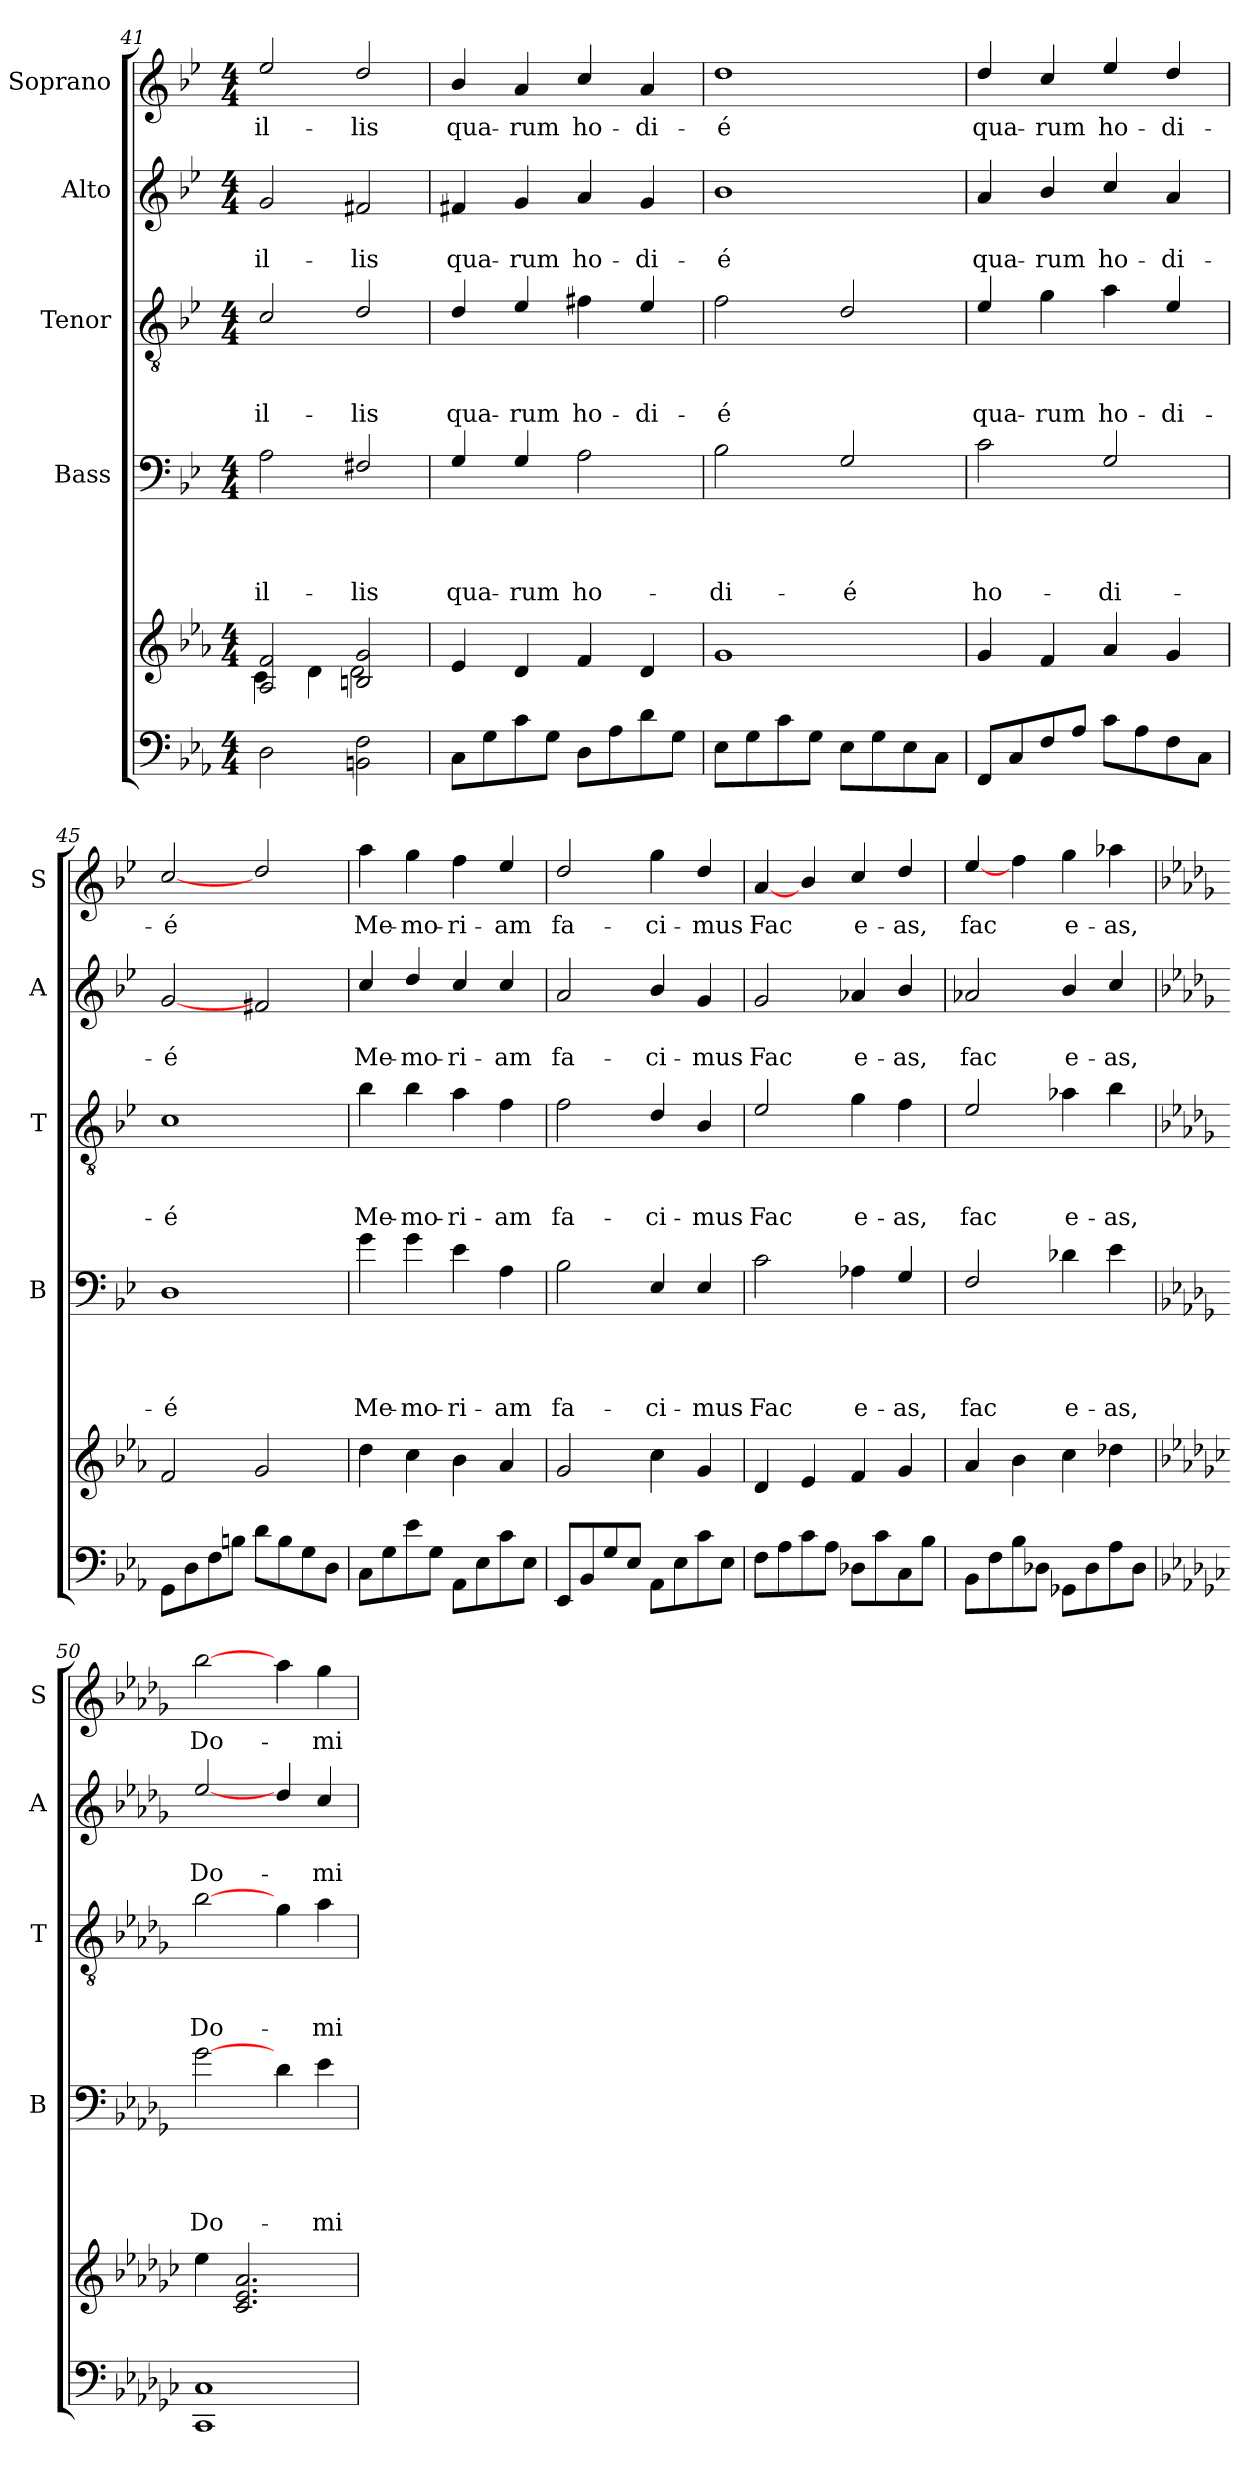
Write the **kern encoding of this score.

**kern	**kern	**kern	**text	**text	**text	**text	**kern	**text	**text	**text	**kern	**text	**text	**kern	**text
*part5	*part5	*part4	*part4	*part4	*part4	*part4	*part3	*part3	*part3	*part3	*part2	*part2	*part2	*part1	*part1
*staff6	*staff5	*staff4	*staff4	*staff4	*staff4	*staff4	*staff3	*staff3	*staff3	*staff3	*staff2	*staff2	*staff2	*staff1	*staff1
*	*	*I"Bass	*	*	*	*	*I"Tenor	*	*	*	*I"Alto	*	*	*I"Soprano	*
*	*	*I'B	*	*	*	*	*I'T	*	*	*	*I'A	*	*	*I'S	*
*clefF4	*clefG2	*clefF4	*	*	*	*	*clefGv2	*	*	*	*clefG2	*	*	*clefG2	*
*	*	*ITrd4c7	*	*	*	*	*ITrd4c7	*	*	*	*ITrd4c7	*	*	*ITrd4c7	*
*k[b-e-a-]	*k[b-e-a-]	*k[b-e-a-]	*	*	*	*	*k[b-e-a-]	*	*	*	*k[b-e-a-]	*	*	*k[b-e-a-]	*
*c:	*c:	*c:	*	*	*	*	*c:	*	*	*	*c:	*	*	*c:	*
*M4/4	*M4/4	*M4/4	*	*	*	*	*M4/4	*	*	*	*M4/4	*	*	*M4/4	*
=41	=41	=41	=41	=41	=41	=41	=41	=41	=41	=41	=41	=41	=41	=41	=41
*	*^	*	*	*	*	*	*	*	*	*	*	*	*	*	*
!	!	!	!	!	!	!	!LO:LY:b	!	!	!	!LO:LY:b	!	!	!LO:LY:b	!	!LO:LY:b
2D\	2A-/ 2f/	4c\	2D\	.	.	.	il-	2F/	.	.	il-	2c/	.	il-	2a-/	il-
.	.	4d\	.	.	.	.	.	.	.	.	.	.	.	.	.	.
!	!	!	!	!	!	!	!LO:LY:b	!	!	!	!LO:LY:b	!	!	!LO:LY:b	!	!LO:LY:b
2BBn\ 2F\	2Bn/ 2g/	2d\	2BBn/	.	.	.	-lis	2G/	.	.	-lis	2Bn/	.	-lis	2g/	-lis
=42	=42	=42	=42	=42	=42	=42	=42	=42	=42	=42	=42	=42	=42	=42	=42	=42
!	!	!	!	!	!	!	!LO:LY:b	!	!	!	!LO:LY:b	!	!	!LO:LY:b	!	!LO:LY:b
*	*v	*v	*	*	*	*	*	*	*	*	*	*	*	*	*	*
8C\L	4e-/	4C/	.	.	.	qua-	4G/	.	.	qua-	4Bn/	.	qua-	4e-/	qua-
8G\	.	.	.	.	.	.	.	.	.	.	.	.	.	.	.
!	!	!	!	!	!	!LO:LY:b	!	!	!	!LO:LY:b	!	!	!LO:LY:b	!	!LO:LY:b
8c\	4d/	4C/	.	.	.	-rum	4A-/	.	.	-rum	4c/	.	-rum	4d/	-rum
8G\J	.	.	.	.	.	.	.	.	.	.	.	.	.	.	.
!	!	!	!	!	!	!LO:LY:b	!	!	!	!LO:LY:b	!	!	!LO:LY:b	!	!LO:LY:b
8D\L	4f/	2D\	.	.	.	ho-	4Bn\	.	.	ho-	4d/	.	ho-	4f/	ho-
8A-\	.	.	.	.	.	.	.	.	.	.	.	.	.	.	.
!	!	!	!	!	!	!	!	!	!	!LO:LY:b	!	!	!LO:LY:b	!	!LO:LY:b
8d\	4d/	.	.	.	.	.	4A-/	.	.	-di-	4c/	.	-di-	4d/	-di-
8G\J	.	.	.	.	.	.	.	.	.	.	.	.	.	.	.
!!LO:PB:g=z
=43	=43	=43	=43	=43	=43	=43	=43	=43	=43	=43	=43	=43	=43	=43	=43
!	!	!	!	!	!	!LO:LY:b	!	!	!	!LO:LY:b	!	!	!LO:LY:b	!	!LO:LY:b
8E-\L	1g	2E-\	.	.	.	-di-	2B-\	.	.	-é	1e-	.	-é	1g	-é
8G\	.	.	.	.	.	.	.	.	.	.	.	.	.	.	.
8c\	.	.	.	.	.	.	.	.	.	.	.	.	.	.	.
8G\J	.	.	.	.	.	.	.	.	.	.	.	.	.	.	.
!	!	!	!	!	!	!LO:LY:b	!	!	!	!	!	!	!	!	!
8E-\L	.	2C/	.	.	.	-é	2G/	.	.	.	.	.	.	.	.
8G\	.	.	.	.	.	.	.	.	.	.	.	.	.	.	.
8E-\	.	.	.	.	.	.	.	.	.	.	.	.	.	.	.
8C\J	.	.	.	.	.	.	.	.	.	.	.	.	.	.	.
=44	=44	=44	=44	=44	=44	=44	=44	=44	=44	=44	=44	=44	=44	=44	=44
!	!	!	!	!	!	!LO:LY:b	!	!	!	!LO:LY:b	!	!	!LO:LY:b	!	!LO:LY:b
8FF/L	4g/	2F\	.	.	.	ho-	4A-/	.	.	qua-	4d/	.	qua-	4g/	qua-
8C/	.	.	.	.	.	.	.	.	.	.	.	.	.	.	.
!	!	!	!	!	!	!	!	!	!	!LO:LY:b	!	!	!LO:LY:b	!	!LO:LY:b
8F/	4f/	.	.	.	.	.	4c\	.	.	-rum	4e-/	.	-rum	4f/	-rum
8A-/J	.	.	.	.	.	.	.	.	.	.	.	.	.	.	.
!	!	!	!	!	!	!LO:LY:b	!	!	!	!LO:LY:b	!	!	!LO:LY:b	!	!LO:LY:b
8c\L	4a-/	2C/	.	.	.	-di-	4d\	.	.	ho-	4f/	.	ho-	4a-/	ho-
8A-\	.	.	.	.	.	.	.	.	.	.	.	.	.	.	.
!	!	!	!	!	!	!	!	!	!	!LO:LY:b	!	!	!LO:LY:b	!	!LO:LY:b
8F\	4g/	.	.	.	.	.	4A-/	.	.	-di-	4d/	.	-di-	4g/	-di-
8C\J	.	.	.	.	.	.	.	.	.	.	.	.	.	.	.
=45	=45	=45	=45	=45	=45	=45	=45	=45	=45	=45	=45	=45	=45	=45	=45
!	!	!	!	!	!	!LO:LY:b	!	!	!	!LO:LY:b	!	!	!LO:LY:b	!	!LO:LY:b
8GG\L	2f/	1GG	.	.	.	-é	1F	.	.	-é	[2c/	.	-é	[2f/	-é
8D\	.	.	.	.	.	.	.	.	.	.	.	.	.	.	.
8F\	.	.	.	.	.	.	.	.	.	.	.	.	.	.	.
8Bn\J	.	.	.	.	.	.	.	.	.	.	.	.	.	.	.
8d\L	2g/	.	.	.	.	.	.	.	.	.	2Bn/	.	.	2g/	.
8B\	.	.	.	.	.	.	.	.	.	.	.	.	.	.	.
8G\	.	.	.	.	.	.	.	.	.	.	.	.	.	.	.
8D\J	.	.	.	.	.	.	.	.	.	.	.	.	.	.	.
=46	=46	=46	=46	=46	=46	=46	=46	=46	=46	=46	=46	=46	=46	=46	=46
!	!	!	!	!	!	!LO:LY:b	!	!	!	!LO:LY:b	!	!	!LO:LY:b	!	!LO:LY:b
8C\L	4dd\	4c\	.	.	.	Me-	4e-\	.	.	Me-	4f/	.	Me-	4dd\	Me-
8G\	.	.	.	.	.	.	.	.	.	.	.	.	.	.	.
!	!	!	!	!	!	!LO:LY:b	!	!	!	!LO:LY:b	!	!	!LO:LY:b	!	!LO:LY:b
8e-\	4cc\	4c\	.	.	.	-mo-	4e-\	.	.	-mo-	4g/	.	-mo-	4cc\	-mo-
8G\J	.	.	.	.	.	.	.	.	.	.	.	.	.	.	.
!	!	!	!	!	!	!LO:LY:b	!	!	!	!LO:LY:b	!	!	!LO:LY:b	!	!LO:LY:b
8AA-\L	4b-\	4A-\	.	.	.	-ri-	4d\	.	.	-ri-	4f/	.	-ri-	4b-\	-ri-
8E-\	.	.	.	.	.	.	.	.	.	.	.	.	.	.	.
!	!	!	!	!	!	!LO:LY:b	!	!	!	!LO:LY:b	!	!	!LO:LY:b	!	!LO:LY:b
8c\	4a-/	4D\	.	.	.	-am	4B-\	.	.	-am	4f/	.	-am	4a-/	-am
8E-\J	.	.	.	.	.	.	.	.	.	.	.	.	.	.	.
=47	=47	=47	=47	=47	=47	=47	=47	=47	=47	=47	=47	=47	=47	=47	=47
!	!	!	!	!	!	!LO:LY:b	!	!	!	!LO:LY:b	!	!	!LO:LY:b	!	!LO:LY:b
8EE-/L	2g/	2E-\	.	.	.	fa-	2B-\	.	.	fa-	2d/	.	fa-	2g/	fa-
8BB-/	.	.	.	.	.	.	.	.	.	.	.	.	.	.	.
8G/	.	.	.	.	.	.	.	.	.	.	.	.	.	.	.
8E-/J	.	.	.	.	.	.	.	.	.	.	.	.	.	.	.
!	!	!	!	!	!	!LO:LY:b	!	!	!	!LO:LY:b	!	!	!LO:LY:b	!	!LO:LY:b
8AA-\L	4cc\	4AA-/	.	.	.	-ci-	4G/	.	.	-ci-	4e-/	.	-ci-	4cc\	-ci-
8E-\	.	.	.	.	.	.	.	.	.	.	.	.	.	.	.
!	!	!	!	!	!	!LO:LY:b	!	!	!	!LO:LY:b	!	!	!LO:LY:b	!	!LO:LY:b
8c\	4g/	4AA-/	.	.	.	-mus	4E-/	.	.	-mus	4c/	.	-mus	4g/	-mus
8E-\J	.	.	.	.	.	.	.	.	.	.	.	.	.	.	.
=48	=48	=48	=48	=48	=48	=48	=48	=48	=48	=48	=48	=48	=48	=48	=48
!	!	!	!	!	!	!LO:LY:b	!	!	!	!LO:LY:b	!	!	!LO:LY:b	!	!LO:LY:b
8F\L	4d/	2F\	.	.	.	Fac	2A-/	.	.	Fac	2c/	.	Fac	[4d/	Fac
8A-\	.	.	.	.	.	.	.	.	.	.	.	.	.	.	.
8c\	4e-/	.	.	.	.	.	.	.	.	.	.	.	.	4e-/	.
8A-\J	.	.	.	.	.	.	.	.	.	.	.	.	.	.	.
!	!	!	!	!	!	!LO:LY:b	!	!	!	!LO:LY:b	!	!	!LO:LY:b	!	!LO:LY:b
8D-X\L	4f/	4D-X\	.	.	.	e-	4c\	.	.	e-	4d-X/	.	e-	4f/	e-
8c\	.	.	.	.	.	.	.	.	.	.	.	.	.	.	.
!	!	!	!	!	!	!LO:LY:b	!	!	!	!LO:LY:b	!	!	!LO:LY:b	!	!LO:LY:b
8C\	4g/	4C/	.	.	.	-as,	4B-\	.	.	-as,	4e-/	.	-as,	4g/	-as,
8B-\J	.	.	.	.	.	.	.	.	.	.	.	.	.	.	.
!!LO:LB:g=z
=49	=49	=49	=49	=49	=49	=49	=49	=49	=49	=49	=49	=49	=49	=49	=49
!	!	!	!	!	!	!LO:LY:b	!	!	!	!LO:LY:b	!	!	!LO:LY:b	!	!LO:LY:b
8BB-\L	4a-/	2BB-/	.	.	.	fac	2A-/	.	.	fac	2d-X/	.	fac	[4a-/	fac
8F\	.	.	.	.	.	.	.	.	.	.	.	.	.	.	.
8B-\	4b-\	.	.	.	.	.	.	.	.	.	.	.	.	4b-\	.
8D-X\J	.	.	.	.	.	.	.	.	.	.	.	.	.	.	.
!	!	!	!	!	!	!LO:LY:b	!	!	!	!LO:LY:b	!	!	!LO:LY:b	!	!LO:LY:b
8GG-X\L	4cc\	4G-X\	.	.	.	e-	4d-X\	.	.	e-	4e-/	.	e-	4cc\	e-
8D-\	.	.	.	.	.	.	.	.	.	.	.	.	.	.	.
!	!	!	!	!	!	!LO:LY:b	!	!	!	!LO:LY:b	!	!	!LO:LY:b	!	!LO:LY:b
8A-\	4dd-X\	4A-\	.	.	.	-as,	4e-\	.	.	-as,	4f/	.	-as,	4dd-X\	-as,
8D-\J	.	.	.	.	.	.	.	.	.	.	.	.	.	.	.
=50	=50	=50	=50	=50	=50	=50	=50	=50	=50	=50	=50	=50	=50	=50	=50
*k[b-e-a-d-g-c-]	*k[b-e-a-d-g-c-]	*k[b-e-a-d-g-c-]	*	*	*	*	*k[b-e-a-d-g-c-]	*	*	*	*k[b-e-a-d-g-c-]	*	*	*k[b-e-a-d-g-c-]	*
*e-:	*e-:	*e-:	*	*	*	*	*e-:	*	*	*	*e-:	*	*	*e-:	*
!	!	!	!	!	!	!LO:LY:b	!	!	!	!LO:LY:b	!	!	!LO:LY:b	!	!LO:LY:b
1CC- 1C-	4ee-\	[2c-\	.	.	.	Do-	[2e-\	.	.	Do-	[2a-/	.	Do-	[2ee-\	Do-
.	2.c-/ 2.e-/ 2.a-/	.	.	.	.	.	.	.	.	.	.	.	.	.	.
.	.	4G-\	.	.	.	.	4c-\	.	.	.	4g-/	.	.	4dd-\	.
!	!	!	!	!	!	!LO:LY:b	!	!	!	!LO:LY:b	!	!	!LO:LY:b	!	!LO:LY:b
.	.	4A-\	.	.	.	-mi-	4d-\	.	.	-mi-	4f/	.	-mi-	4cc-\	-mi-
=	=	=	=	=	=	=	=	=	=	=	=	=	=	=	=
*-	*-	*-	*-	*-	*-	*-	*-	*-	*-	*-	*-	*-	*-	*-	*-
